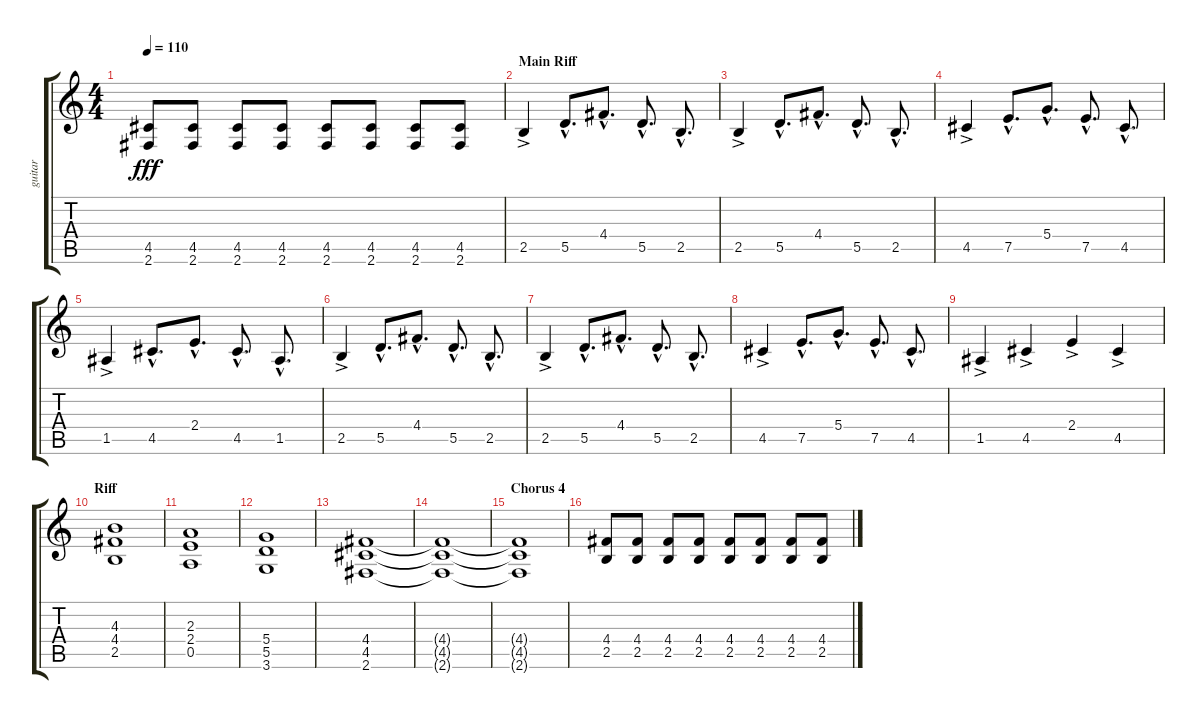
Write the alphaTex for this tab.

\track ("guitar" "guitar") {instrument distortionguitar}
\staff {score tabs}
\tuning (E4 B3 G3 D3 A2 E2) {hide}
\ts (4 4)
\tempo 110
\clef g2
\ks c
(4.5 2.6).8{dy fff} (4.5 2.6).8 (4.5 2.6).8 (4.5 2.6).8 (4.5 2.6).8 (4.5 2.6).8 (4.5 2.6).8 (4.5 2.6).8 |
\section ("" "Main Riff")
2.5{ac}.4{instrument distortionguitar} 5.5{hac}.8{d} 4.4{hac}.8{d} 5.5{hac}.8{d} 2.5{hac}.8{d} |
2.5{ac}.4 5.5{hac}.8{d} 4.4{hac}.8{d} 5.5{hac}.8{d} 2.5{hac}.8{d} |
4.5{ac}.4 7.5{hac}.8{d} 5.4{hac}.8{d} 7.5{hac}.8{d} 4.5{hac}.8{d} |
1.5{ac}.4 4.5{hac}.8{d} 2.4{hac}.8{d} 4.5{hac}.8{d} 1.5{hac}.8{d} |
2.5{ac}.4 5.5{hac}.8{d} 4.4{hac}.8{d} 5.5{hac}.8{d} 2.5{hac}.8{d} |
2.5{ac}.4 5.5{hac}.8{d} 4.4{hac}.8{d} 5.5{hac}.8{d} 2.5{hac}.8{d} |
4.5{ac}.4 7.5{hac}.8{d} 5.4{hac}.8{d} 7.5{hac}.8{d} 4.5{hac}.8{d} |
1.5{ac}.4 4.5{ac}.4 2.4{ac}.4 4.5{ac}.4 |
\section ("" "Riff")
(4.3 4.4 2.5).1 |
(2.3 2.4 0.5).1 |
(5.4 5.5 3.6).1 |
(4.4 4.5 2.6).1 |
(4.4{t} 4.5{t} 2.6{t}).1 |
\section ("" "Chorus 4")
(4.4{t} 4.5{t} 2.6{t}).1 |
(4.4 2.5).8 (4.4 2.5).8 (4.4 2.5).8 (4.4 2.5).8 (4.4 2.5).8 (4.4 2.5).8 (4.4 2.5).8 (4.4 2.5).8
